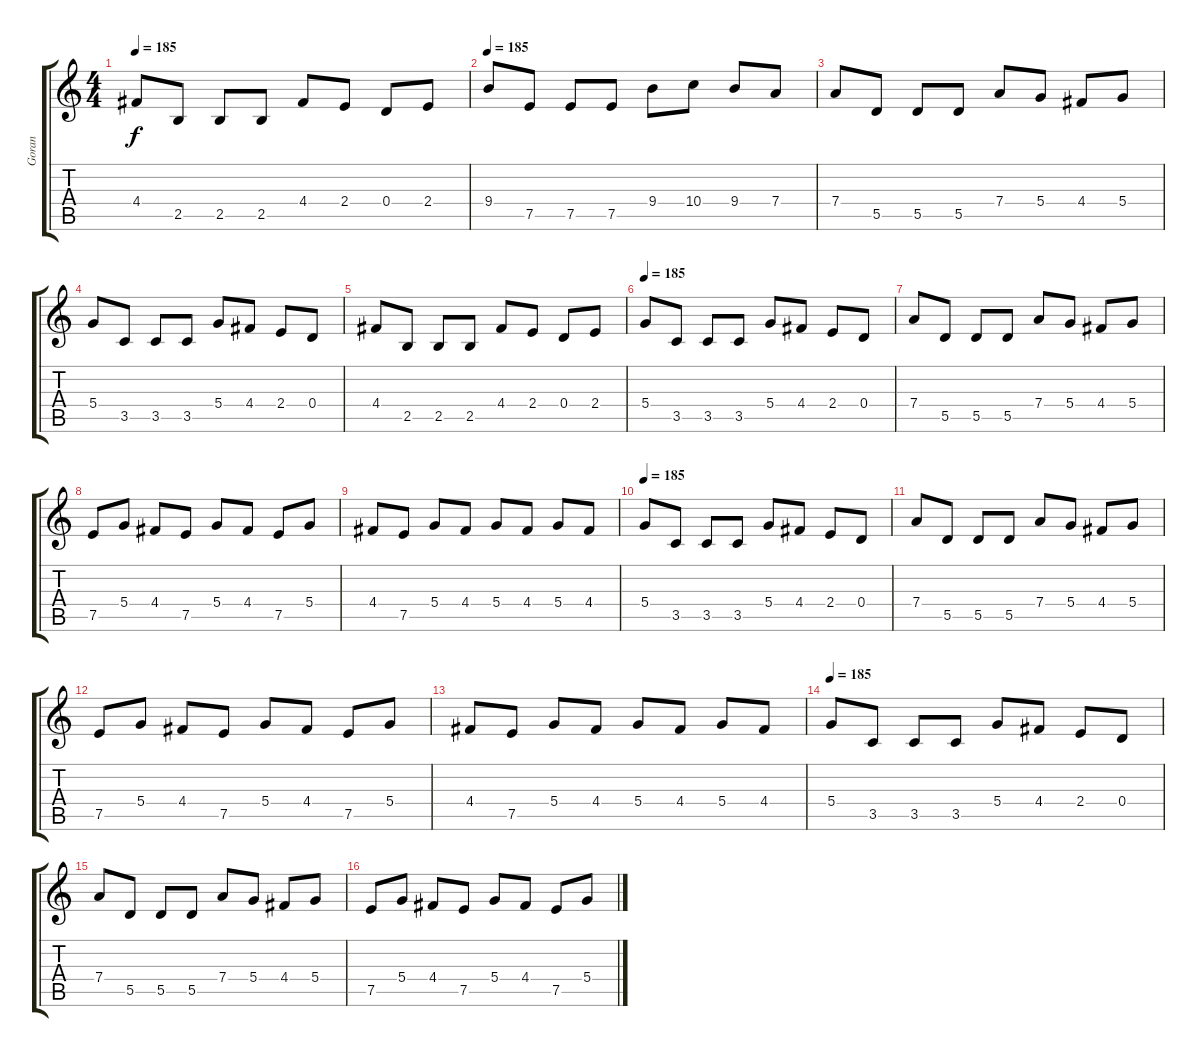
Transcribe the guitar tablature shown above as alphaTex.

\track ("Goran" "Goran") {instrument distortionguitar}
\staff {score tabs}
\tuning (E4 B3 G3 D3 A2 E2) {hide}
\ts (4 4)
\tempo 185
\clef g2
\ks c
4.4.8{dy f} 2.5.8 2.5.8 2.5.8 4.4.8 2.4.8 0.4.8 2.4.8 |
\tempo 185
9.4.8 7.5.8 7.5.8 7.5.8 9.4.8 10.4.8 9.4.8 7.4.8 |
7.4.8 5.5.8 5.5.8 5.5.8 7.4.8 5.4.8 4.4.8 5.4.8 |
5.4.8 3.5.8 3.5.8 3.5.8 5.4.8 4.4.8 2.4.8 0.4.8 |
4.4.8 2.5.8 2.5.8 2.5.8 4.4.8 2.4.8 0.4.8 2.4.8 |
\tempo 185
5.4.8 3.5.8 3.5.8 3.5.8 5.4.8 4.4.8 2.4.8 0.4.8 |
7.4.8 5.5.8 5.5.8 5.5.8 7.4.8 5.4.8 4.4.8 5.4.8 |
7.5.8 5.4.8 4.4.8 7.5.8 5.4.8 4.4.8 7.5.8 5.4.8 |
4.4.8 7.5.8 5.4.8 4.4.8 5.4.8 4.4.8 5.4.8 4.4.8 |
\tempo 185
5.4.8 3.5.8 3.5.8 3.5.8 5.4.8 4.4.8 2.4.8 0.4.8 |
7.4.8 5.5.8 5.5.8 5.5.8 7.4.8 5.4.8 4.4.8 5.4.8 |
7.5.8 5.4.8 4.4.8 7.5.8 5.4.8 4.4.8 7.5.8 5.4.8 |
4.4.8 7.5.8 5.4.8 4.4.8 5.4.8 4.4.8 5.4.8 4.4.8 |
\tempo 185
5.4.8 3.5.8 3.5.8 3.5.8 5.4.8 4.4.8 2.4.8 0.4.8 |
7.4.8 5.5.8 5.5.8 5.5.8 7.4.8 5.4.8 4.4.8 5.4.8 |
7.5.8 5.4.8 4.4.8 7.5.8 5.4.8 4.4.8 7.5.8 5.4.8
